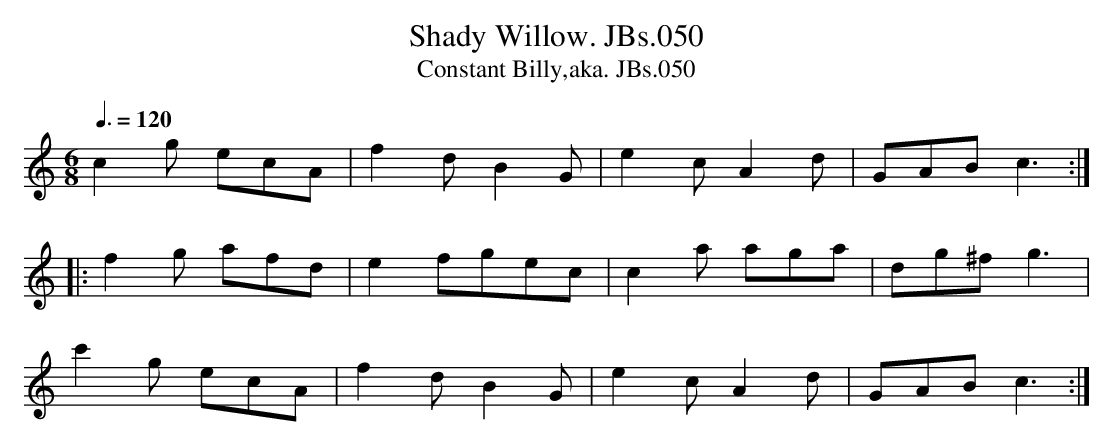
X:1
T:Shady Willow. JBs.050
T:Constant Billy,aka. JBs.050
M:6/8
L:1/8
Q:3/8=120
K:C major
c2 g ecA|f2dB2G|e2cA2d|GAB c3:|!
|:f2g afd|e2fgec|c2a aga|dg^f g3|!
c'2g ecA|f2dB2G|e2cA2d|GAB c3:|
